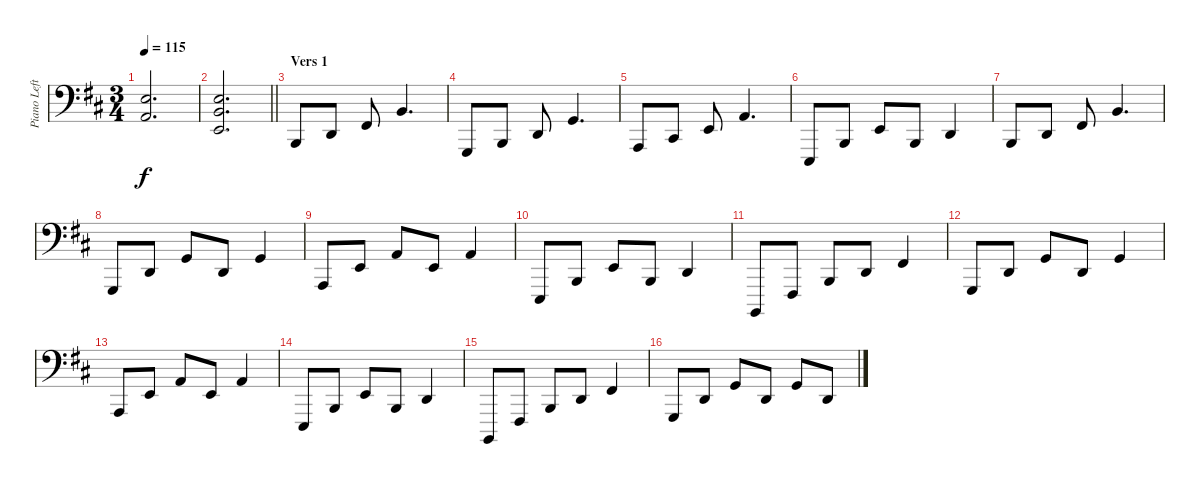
\track ("Piano Left Bass" "Piano Left") {instrument acousticgrandpiano}
\staff {score}
\tuning (C3 G2 D2 A1 E1 F0) {hide}
\ts (3 4)
\tempo 115
\clef f4
\ks bminor
(4.1 2.2).2{d dy f} |
\barLineRight lightlight
(4.1 4.2 2.3).2{d} |
\section ("" "Vers 1")
2.4.8 5.4.8 9.4.8 14.4.4{d} |
3.5.8 7.5.8 10.5.8 15.5.4{d} |
5.5.8 9.5.8 12.5.8 17.5.4{d} |
0.5.8 7.5.8 12.5.8 7.5.8 10.5.4 |
2.4.8 5.4.8 9.4.8 14.4.4{d} |
3.5.8 10.5.8 15.5.8 10.5.8 15.5.4 |
5.5.8 12.5.8 17.5.8 12.5.8 17.5.4 |
0.5.8 7.5.8 12.5.8 7.5.8 10.5.4 |
6.6.8 2.5.8 7.5.8 10.5.8 14.5.4 |
3.5.8 10.5.8 15.5.8 10.5.8 15.5.4 |
5.5.8 12.5.8 17.5.8 12.5.8 17.5.4 |
0.5.8 7.5.8 12.5.8 7.5.8 10.5.4 |
6.6.8 2.5.8 7.5.8 10.5.8 14.5.4 |
3.5.8 5.4.8 5.3.8 5.4.8 5.3.8 5.4.8
